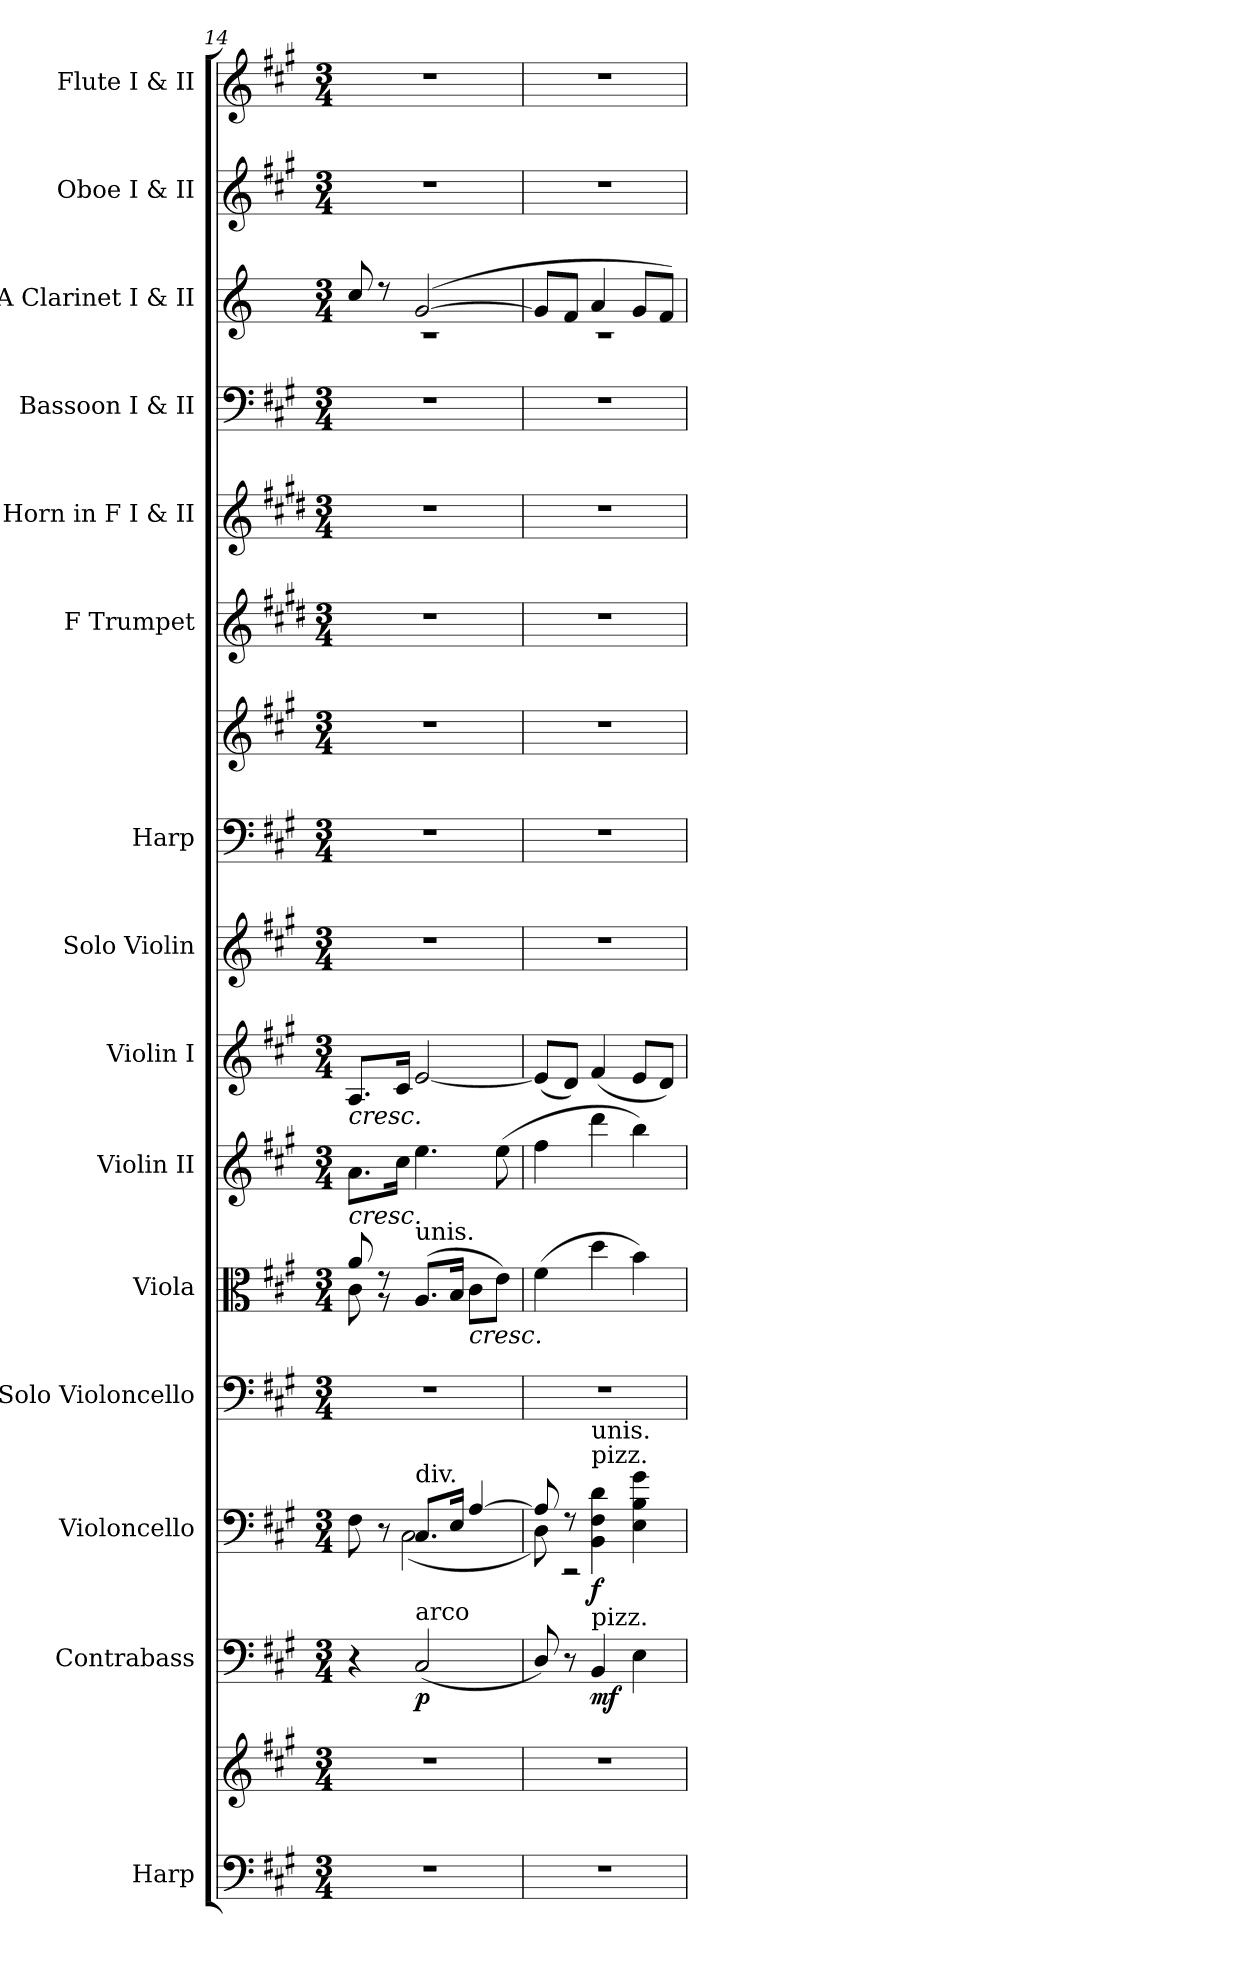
**kern	**kern	**kern	**dynam	**kern	**dynam	**kern	**kern	**kern	**kern	**kern	**kern	**kern	**kern	**kern	**kern	**kern	**kern	**kern
*part15	*part15	*part14	*part14	*part13	*part13	*part12	*part11	*part10	*part9	*part8	*part7	*part7	*part6	*part5	*part4	*part3	*part2	*part1
*staff17	*staff16	*staff15	*staff15	*staff14	*staff14	*staff13	*staff12	*staff11	*staff10	*staff9	*staff8	*staff7	*staff6	*staff5	*staff4	*staff3	*staff2	*staff1
*I"Harp	*	*I"Contrabass	*	*I"Violoncello	*	*I"Solo Violoncello	*I"Viola	*I"Violin II	*I"Violin I	*I"Solo Violin	*I"Harp	*	*I"F Trumpet	*I"Horn in F I &amp; II	*I"Bassoon I &amp; II	*I"A Clarinet I &amp; II	*I"Oboe I &amp; II	*I"Flute I &amp; II
*I'Hrp.	*	*I'Cb.	*	*I'Vc.	*	*I'Vc.	*I'Vla.	*I'Vln.	*I'Vln.	*I'Vln.	*I'Hrp.	*	*I'F Tpt.	*	*I'Bsn.	*I'A Cl.	*I'Ob.	*I'Fl.
*clefF4	*clefG2	*clefF4	*	*clefF4	*	*clefF4	*clefC3	*clefG2	*clefG2	*clefG2	*clefF4	*clefG2	*clefG2	*clefG2	*clefF4	*clefG2	*clefG2	*clefG2
*	*	*ITrd7c12	*	*	*	*	*	*	*	*	*	*	*ITrd-3c-5	*ITrd4c7	*	*ITrd2c3	*	*
*k[f#c#g#]	*k[f#c#g#]	*k[f#c#g#]	*	*k[f#c#g#]	*	*k[f#c#g#]	*k[f#c#g#]	*k[f#c#g#]	*k[f#c#g#]	*k[f#c#g#]	*k[f#c#g#]	*k[f#c#g#]	*k[f#c#g#]	*k[f#c#g#]	*k[f#c#g#]	*k[f#c#g#]	*k[f#c#g#]	*k[f#c#g#]
*M3/4	*M3/4	*M3/4	*	*M3/4	*	*M3/4	*M3/4	*M3/4	*M3/4	*M3/4	*M3/4	*M3/4	*M3/4	*M3/4	*M3/4	*M3/4	*M3/4	*M3/4
=14	=14	=14	=14	=14	=14	=14	=14	=14	=14	=14	=14	=14	=14	=14	=14	=14	=14	=14
*	*	*	*	*^	*	*	*^	*	*	*	*	*	*	*	*	*^	*	*
!	!	!	!	!	!	!	!	!	!	!	!LO:TX:b:i:t=cresc.	!	!	!	!	!	!	!	!	!	!
!	!	!	!	!	!	!	!	!	!	!LO:TX:b:i:t=cresc.	!	!	!	!	!	!	!	!	!	!	!
2.r	2.r	4r	.	8F#\	8ryy	.	2.r	8a/	8c#\	8.a\L	8.A/L	2.r	2.r	2.r	2.r	2.r	2.r	8a/	2.r	2.r	2.r
.	.	.	.	8r	8ryy	.	.	8r	8r	.	.	.	.	.	.	.	.	8r	.	.	.
.	.	.	.	.	.	.	.	.	.	16cc#\Jk	16c#/Jk	.	.	.	.	.	.	.	.	.	.
!	!	!	!	!	!	!	!	!LO:TX:a:t=unis.	!	!	!	!	!	!	!	!	!	!	!	!	!
!	!	!	!	!LO:TX:a:t=div.	!	!	!	!	!	!	!	!	!	!	!	!	!	!	!	!	!
!	!	!LO:TX:a:t=arco	!	!	!	!	!	!	!	!	!	!	!	!	!	!	!	!	!	!	!
!	!	!	!LO:DY:b	!	!	!	!	!	!	!	!	!	!	!	!	!	!	!	!	!	!
.	.	(<2CC#/	p	8.C#/L	(<2C#\	.	.	(>8.A/L	2ryy	4.ee\	[2e/	.	.	.	.	.	.	(>[2e/	.	.	.
.	.	.	.	16E/Jk	.	.	.	16B/Jk	.	.	.	.	.	.	.	.	.	.	.	.	.
!	!	!	!	!	!	!	!	!LO:TX:b:i:t=cresc.	!	!	!	!	!	!	!	!	!	!	!	!	!
.	.	.	.	[4A/	.	.	.	8c#\L	.	.	.	.	.	.	.	.	.	.	.	.	.
.	.	.	.	.	.	.	.	8e\J)	.	(>8ee\	.	.	.	.	.	.	.	.	.	.	.
*	*	*	*	*	*	*	*	*v	*v	*	*	*	*	*	*	*	*	*	*	*	*
=15	=15	=15	=15	=15	=15	=15	=15	=15	=15	=15	=15	=15	=15	=15	=15	=15	=15	=15	=15	=15
2.r	2.r	8DD/)	.	8A/]	8D\)	.	2.r	(>4f#\	4ff#\	(<8e/L]	2.r	2.r	2.r	2.r	2.r	2.r	8e/L]	2.r	2.r	2.r
.	.	8r	.	8r	2r	.	.	.	.	8d/J)	.	.	.	.	.	.	8d/J	.	.	.
!	!	!	!	!LO:TX:a:t=pizz.	!	!	!	!	!	!	!	!	!	!	!	!	!	!	!	!
!	!	!	!	!LO:TX:a:t=unis.	!	!	!	!	!	!	!	!	!	!	!	!	!	!	!	!
!	!	!LO:TX:a:t=pizz.	!	!	!	!	!	!	!	!	!	!	!	!	!	!	!	!	!	!
!	!	!	!LO:DY:b	!	!	!LO:DY:b	!	!	!	!	!	!	!	!	!	!	!	!	!	!
.	.	4BBB/	mf	4BB\ 4F#\ 4d\	.	f	.	4dd\	4ddd\	(<4f#/	.	.	.	.	.	.	4f#/	.	.	.
.	.	4EE\	.	4E\ 4B\ 4g#\	.	.	.	4b\)	4bb\)	8e/L	.	.	.	.	.	.	8e/L	.	.	.
.	.	.	.	.	8ryy	.	.	.	.	8d/J)	.	.	.	.	.	.	8d/J)	.	.	.
*	*	*	*	*v	*v	*	*	*	*	*	*	*	*	*	*	*	*v	*v	*	*
=	=	=	=	=	=	=	=	=	=	=	=	=	=	=	=	=	=	=
*-	*-	*-	*-	*-	*-	*-	*-	*-	*-	*-	*-	*-	*-	*-	*-	*-	*-	*-
